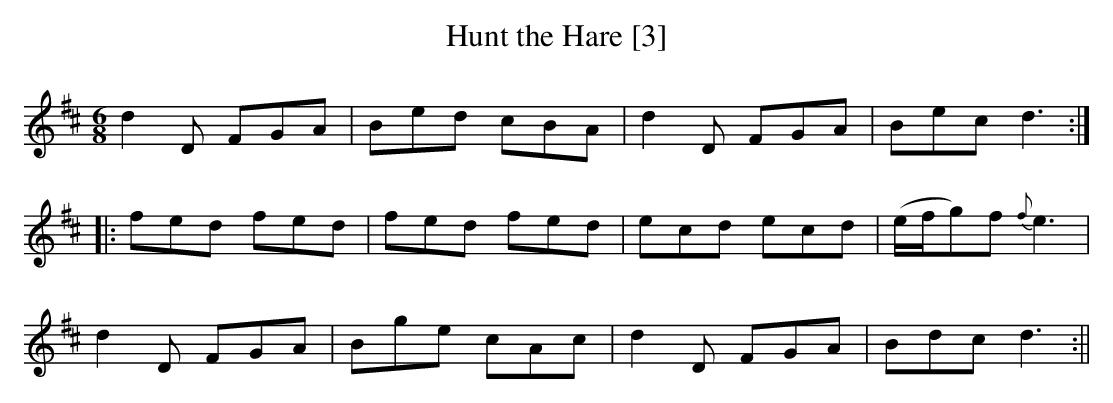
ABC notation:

X:1
T:Hunt the Hare [3]
M:6/8
L:1/8
K:D
d2D FGA|Bed cBA|d2D FGA|Bec d3:|
|:fed fed|fed fed|ecd ecd|(e/f/g)f {f}e3|
d2D FGA|Bge cAc|d2D FGA|Bdc d3:||
